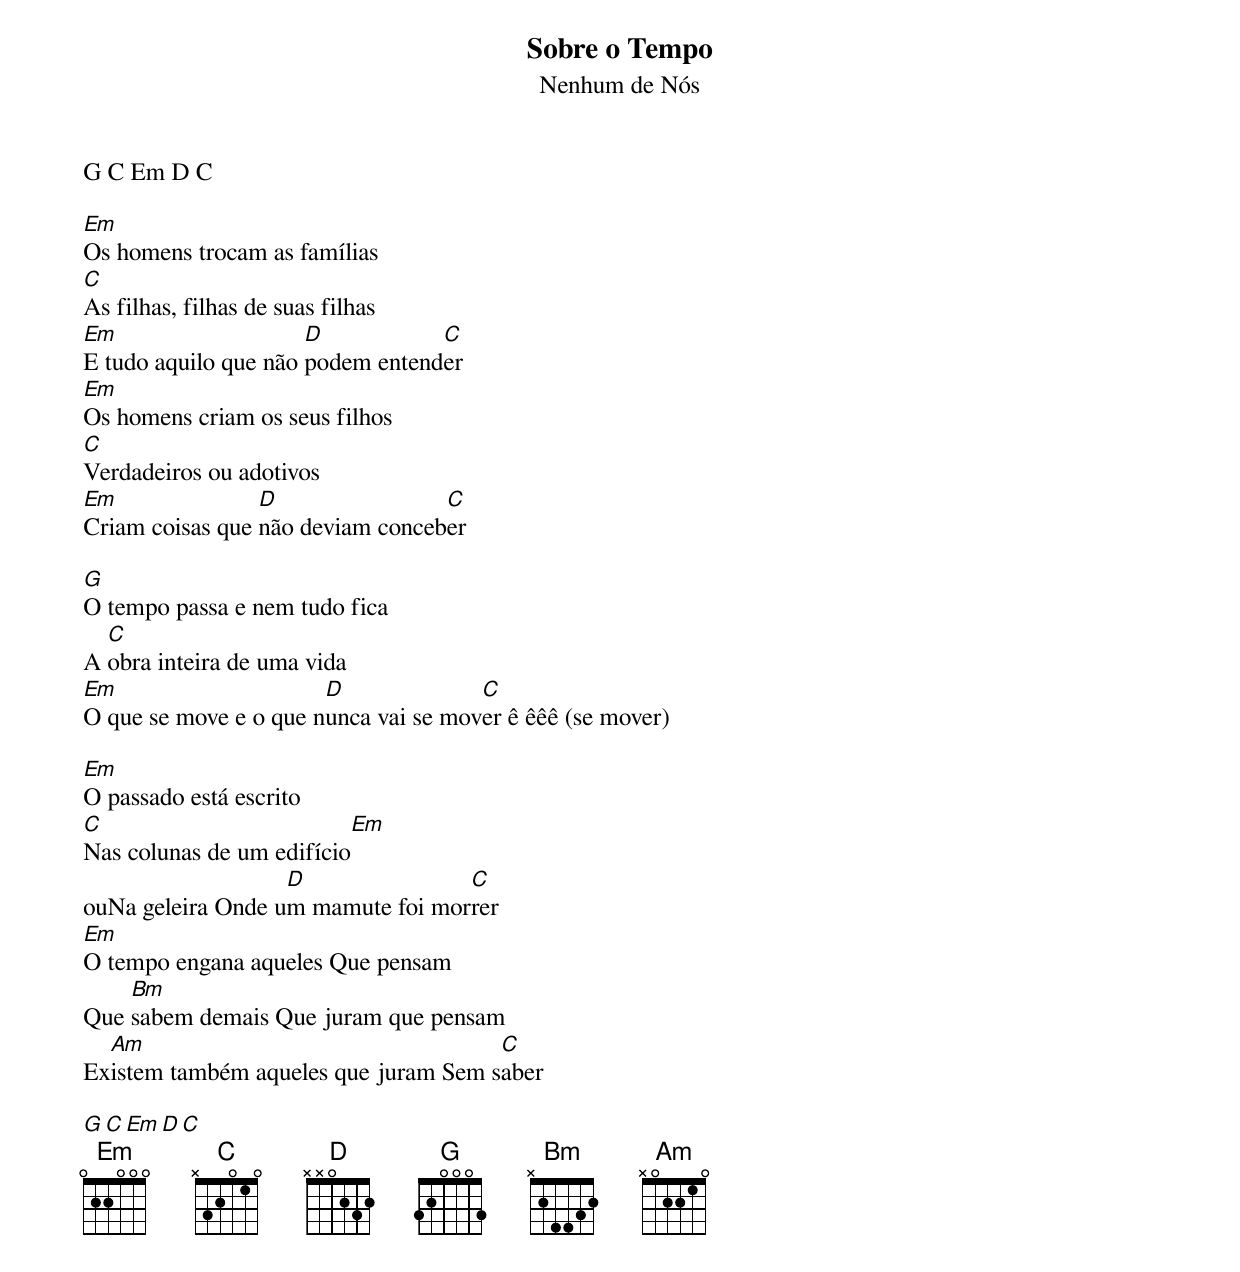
Sobre o Tempo
Nenhum de Nós

G C Em D C

Em
Os homens trocam as famílias
C
As filhas, filhas de suas filhas
Em                    D           C
E tudo aquilo que não podem entender
Em
Os homens criam os seus filhos
C
Verdadeiros ou adotivos
Em               D                C
Criam coisas que não deviam conceber

G
O tempo passa e nem tudo fica
  C
A obra inteira de uma vida
Em                     D              C
O que se move e o que nunca vai se mover ê êêê (se mover)

Em
O passado está escrito
C                          Em
Nas colunas de um edifício
                   D               C
ouNa geleira Onde um mamute foi morrer
Em
O tempo engana aqueles Que pensam
    Bm
Que sabem demais Que juram que pensam
  Am                                  C
Existem também aqueles que juram Sem saber

G C Em D C
